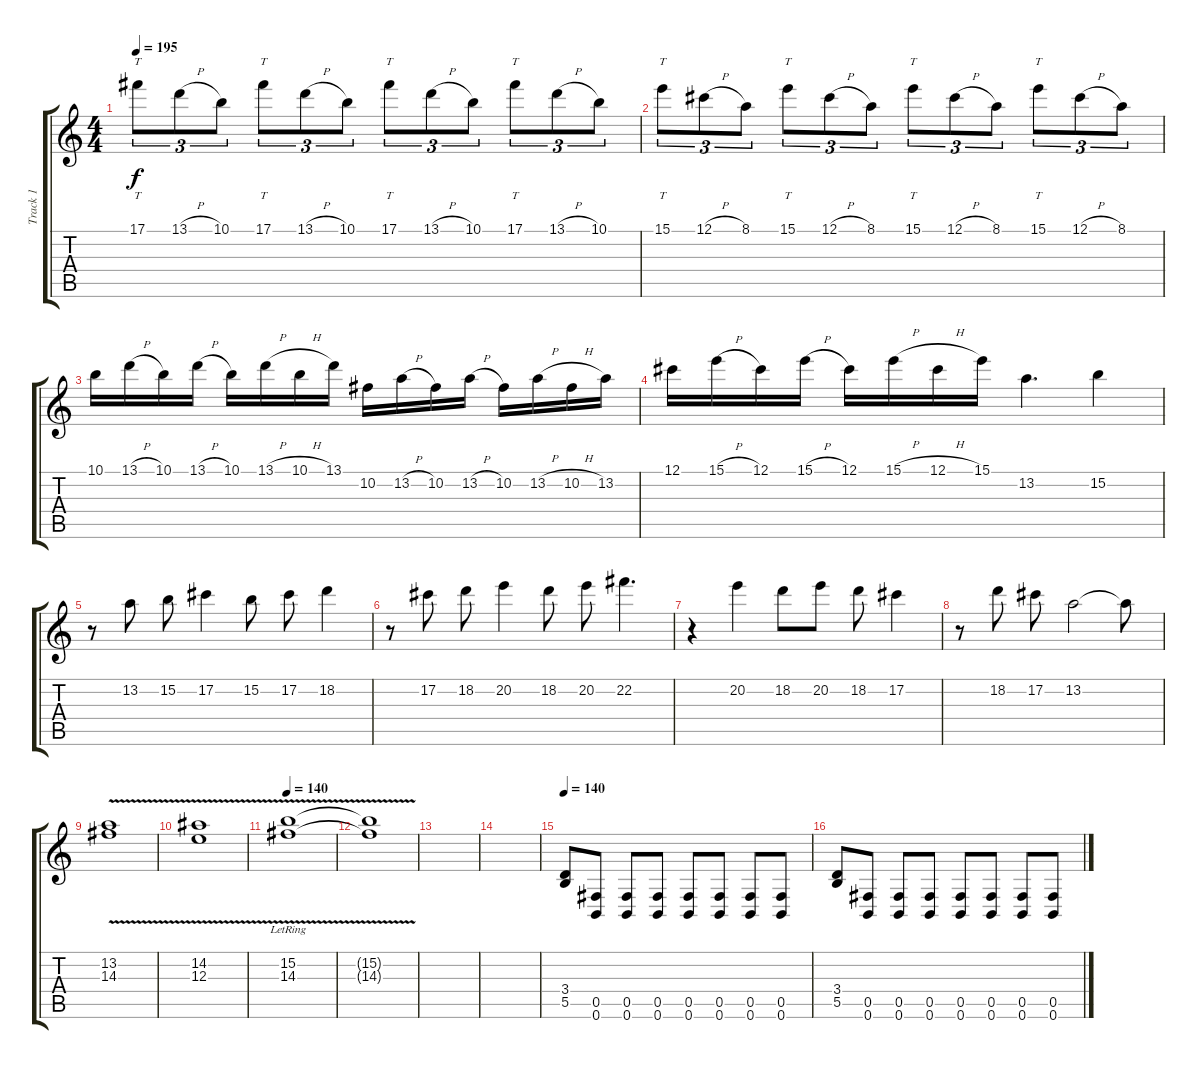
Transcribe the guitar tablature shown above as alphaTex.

\track ("Track 1" "Track 1") {instrument distortionguitar}
\staff {score tabs}
\tuning (Db4 Ab3 E3 B2 Gb2 B1) {hide}
\ts (4 4)
\tempo 195
\clef g2
\ks c
17.1.8{tt tu (3 2) dy f} 13.1{h}.8{tu (3 2)} 10.1.8{tu (3 2)} 17.1.8{tt tu (3 2)} 13.1{h}.8{tu (3 2)} 10.1.8{tu (3 2)} 17.1.8{tt tu (3 2)} 13.1{h}.8{tu (3 2)} 10.1.8{tu (3 2)} 17.1.8{tt tu (3 2)} 13.1{h}.8{tu (3 2)} 10.1.8{tu (3 2)} |
15.1.8{tt tu (3 2)} 12.1{h}.8{tu (3 2)} 8.1.8{tu (3 2)} 15.1.8{tt tu (3 2)} 12.1{h}.8{tu (3 2)} 8.1.8{tu (3 2)} 15.1.8{tt tu (3 2)} 12.1{h}.8{tu (3 2)} 8.1.8{tu (3 2)} 15.1.8{tt tu (3 2)} 12.1{h}.8{tu (3 2)} 8.1.8{tu (3 2)} |
10.1.16 13.1{h}.16 10.1.16 13.1{h}.16 10.1.16 13.1{h}.16 10.1{h}.16 13.1.16 10.2.16 13.2{h}.16 10.2.16 13.2{h}.16 10.2.16 13.2{h}.16 10.2{h}.16 13.2.16 |
12.1.16 15.1{h}.16 12.1.16 15.1{h}.16 12.1.16 15.1{h}.16 12.1{h}.16 15.1.16 13.2.4{d} 15.2.4 |
r.8 13.2.8 15.2.8 17.2.4 15.2.8 17.2.8 18.2.4 |
r.8 17.2.8 18.2.8 20.2.4 18.2.8 20.2.8 22.2.4{d} |
r.4 20.2.4 18.2.8 20.2.8 18.2.8 17.2.4 |
r.8 18.2.8 17.2.8 13.2.2 13.2{t}.8 |
(13.2{v} 14.3).1 |
(14.2{v} 12.3).1 |
\tempo 140
(15.2{v lr} 14.3{v lr}).1 |
(15.2{t} 14.3{t}).1 |
|
|
\tempo 140
(3.4 5.5).8 (0.5 0.6).8 (0.5 0.6).8 (0.5 0.6).8 (0.5 0.6).8 (0.5 0.6).8 (0.5 0.6).8 (0.5 0.6).8 |
(3.4 5.5).8 (0.5 0.6).8 (0.5 0.6).8 (0.5 0.6).8 (0.5 0.6).8 (0.5 0.6).8 (0.5 0.6).8 (0.5 0.6).8
